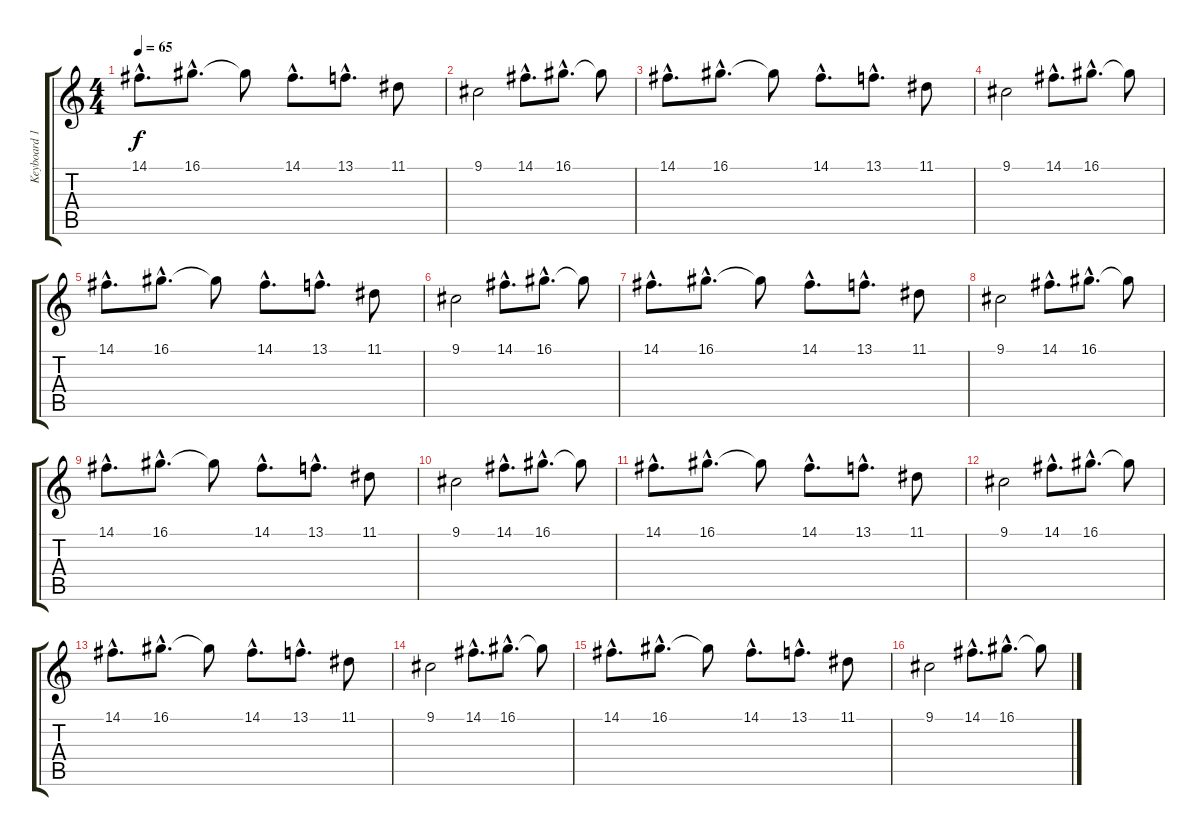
\track ("Keyboard 1" "Keyboard 1") {instrument glockenspiel}
\staff {score tabs}
\tuning (E4 B3 G3 D3 A2 E2) {hide}
\ts (4 4)
\tempo 65
\clef g2
\ks c
14.1{hac}.8{d dy f} 16.1{hac}.8{d} 16.1{t}.8 14.1{hac}.8{d} 13.1{hac}.8{d} 11.1.8 |
9.1.2 14.1{hac}.8{d} 16.1{hac}.8{d} 16.1{t}.8 |
14.1{hac}.8{d} 16.1{hac}.8{d} 16.1{t}.8 14.1{hac}.8{d} 13.1{hac}.8{d} 11.1.8 |
9.1.2 14.1{hac}.8{d} 16.1{hac}.8{d} 16.1{t}.8 |
14.1{hac}.8{d} 16.1{hac}.8{d} 16.1{t}.8 14.1{hac}.8{d} 13.1{hac}.8{d} 11.1.8 |
9.1.2 14.1{hac}.8{d} 16.1{hac}.8{d} 16.1{t}.8 |
14.1{hac}.8{d} 16.1{hac}.8{d} 16.1{t}.8 14.1{hac}.8{d} 13.1{hac}.8{d} 11.1.8 |
9.1.2 14.1{hac}.8{d} 16.1{hac}.8{d} 16.1{t}.8 |
14.1{hac}.8{d} 16.1{hac}.8{d} 16.1{t}.8 14.1{hac}.8{d} 13.1{hac}.8{d} 11.1.8 |
9.1.2 14.1{hac}.8{d} 16.1{hac}.8{d} 16.1{t}.8 |
14.1{hac}.8{d} 16.1{hac}.8{d} 16.1{t}.8 14.1{hac}.8{d} 13.1{hac}.8{d} 11.1.8 |
9.1.2 14.1{hac}.8{d} 16.1{hac}.8{d} 16.1{t}.8 |
\section ("" "")
14.1{hac}.8{d} 16.1{hac}.8{d} 16.1{t}.8 14.1{hac}.8{d} 13.1{hac}.8{d} 11.1.8 |
9.1.2 14.1{hac}.8{d} 16.1{hac}.8{d} 16.1{t}.8 |
14.1{hac}.8{d} 16.1{hac}.8{d} 16.1{t}.8 14.1{hac}.8{d} 13.1{hac}.8{d} 11.1.8 |
9.1.2 14.1{hac}.8{d} 16.1{hac}.8{d} 16.1{t}.8
